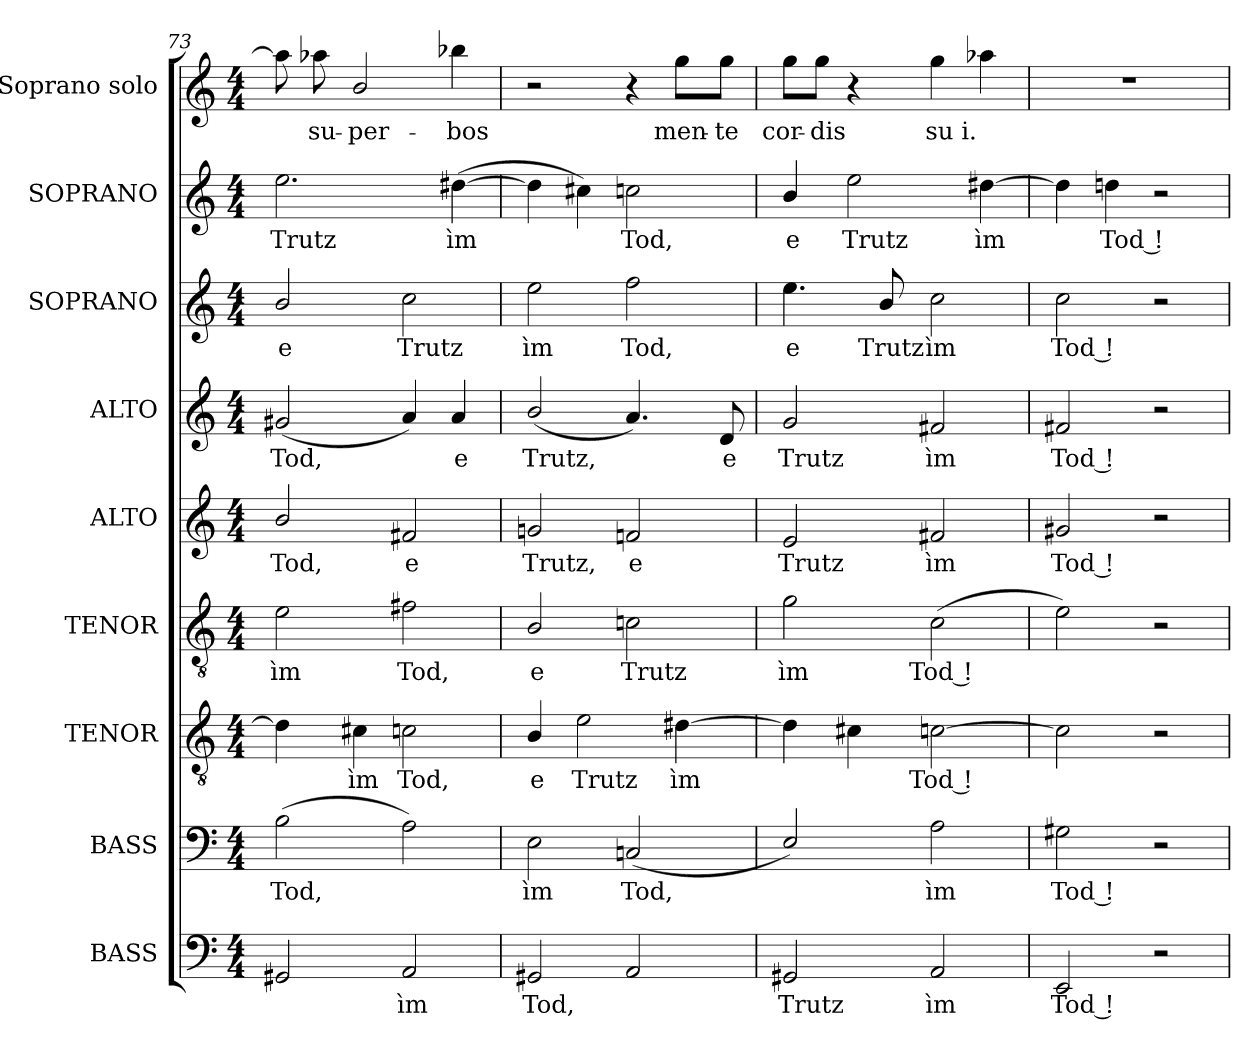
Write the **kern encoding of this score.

**kern	**text	**kern	**text	**kern	**text	**kern	**text	**kern	**text	**kern	**text	**kern	**text	**kern	**text	**kern	**text
*part9	*part9	*part8	*part8	*part7	*part7	*part6	*part6	*part5	*part5	*part4	*part4	*part3	*part3	*part2	*part2	*part1	*part1
*staff9	*staff9	*staff8	*staff8	*staff7	*staff7	*staff6	*staff6	*staff5	*staff5	*staff4	*staff4	*staff3	*staff3	*staff2	*staff2	*staff1	*staff1
*I"BASS	*	*I"BASS	*	*I"TENOR	*	*I"TENOR	*	*I"ALTO	*	*I"ALTO	*	*I"SOPRANO	*	*I"SOPRANO	*	*I"Soprano solo	*
*I'B.	*	*I'B.	*	*I'T.	*	*I'T.	*	*I'A.	*	*I'A.	*	*I'S.	*	*I'S.	*	*I'S.	*
*clefF4	*	*clefF4	*	*clefGv2	*	*clefGv2	*	*clefG2	*	*clefG2	*	*clefG2	*	*clefG2	*	*clefG2	*
*	*	*	*	*ITrd7c12	*	*ITrd7c12	*	*	*	*	*	*	*	*	*	*	*
*k[]	*	*k[]	*	*k[]	*	*k[]	*	*k[]	*	*k[]	*	*k[]	*	*k[]	*	*k[]	*
*M4/4	*	*M4/4	*	*M4/4	*	*M4/4	*	*M4/4	*	*M4/4	*	*M4/4	*	*M4/4	*	*M4/4	*
=73	=73	=73	=73	=73	=73	=73	=73	=73	=73	=73	=73	=73	=73	=73	=73	=73	=73
!	!	!	!LO:LY:b:color=#000000	!	!	!	!	!	!	!	!	!	!	!	!	!	!
!	!	!	!	!	!	!	!LO:LY:b:color=#000000	!	!	!	!	!	!	!	!	!	!
!	!	!	!	!	!	!	!	!	!LO:LY:b:color=#000000	!	!	!	!	!	!	!	!
!	!	!	!	!	!	!	!	!	!	!	!LO:LY:b:color=#000000	!	!	!	!	!	!
!	!	!	!	!	!	!	!	!	!	!	!	!	!LO:LY:b:color=#000000	!	!	!	!
!	!	!	!	!	!	!	!	!	!	!	!	!	!	!	!LO:LY:b:color=#000000	!	!
2GG#Xi/	.	(2Bi\	Tod,	4D#i\]	.	2Ei\	ìm	2bi/	Tod,	(2g#Xi/	Tod,	2bi/	e	2.eei\	Trutz	8aa-i\]	.
!	!	!	!	!	!	!	!	!	!	!	!	!	!	!	!	!	!LO:LY:b:color=#000000
.	.	.	.	.	.	.	.	.	.	.	.	.	.	.	.	8aa-Xi\	su-
!	!	!	!	!	!LO:LY:b:color=#000000	!	!	!	!	!	!	!	!	!	!	!	!
!	!	!	!	!	!	!	!	!	!	!	!	!	!	!	!	!	!LO:LY:b:color=#000000
.	.	.	.	4C#Xi\	ìm	.	.	.	.	.	.	.	.	.	.	2bi/	-per-
!	!LO:LY:b:color=#000000	!	!	!	!	!	!	!	!	!	!	!	!	!	!	!	!
!	!	!	!	!	!LO:LY:b:color=#000000	!	!	!	!	!	!	!	!	!	!	!	!
!	!	!	!	!	!	!	!LO:LY:b:color=#000000	!	!	!	!	!	!	!	!	!	!
!	!	!	!	!	!	!	!	!	!LO:LY:b:color=#000000	!	!	!	!	!	!	!	!
!	!	!	!	!	!	!	!	!	!	!	!	!	!LO:LY:b:color=#000000	!	!	!	!
2AAi/	ìm	2Ai\)	.	2Cni\	Tod,	2F#Xi\	Tod,	2f#Xi/	e	4ai/)	.	2cci\	Trutz	.	.	.	.
!	!	!	!	!	!	!	!	!	!	!	!LO:LY:b:color=#000000	!	!	!	!	!	!
!	!	!	!	!	!	!	!	!	!	!	!	!	!	!	!LO:LY:b:color=#000000	!	!
!	!	!	!	!	!	!	!	!	!	!	!	!	!	!	!	!	!LO:LY:b:color=#000000
.	.	.	.	.	.	.	.	.	.	4ai/	e	.	.	([>4dd#Xi\	ìm	4bb-Xi\	-bos
=74	=74	=74	=74	=74	=74	=74	=74	=74	=74	=74	=74	=74	=74	=74	=74	=74	=74
!	!LO:LY:b:color=#000000	!	!	!	!	!	!	!	!	!	!	!	!	!	!	!	!
!	!	!	!LO:LY:b:color=#000000	!	!	!	!	!	!	!	!	!	!	!	!	!	!
!	!	!	!	!	!LO:LY:b:color=#000000	!	!	!	!	!	!	!	!	!	!	!	!
!	!	!	!	!	!	!	!LO:LY:b:color=#000000	!	!	!	!	!	!	!	!	!	!
!	!	!	!	!	!	!	!	!	!LO:LY:b:color=#000000	!	!	!	!	!	!	!	!
!	!	!	!	!	!	!	!	!	!	!	!LO:LY:b:color=#000000	!	!	!	!	!	!
!	!	!	!	!	!	!	!	!	!	!	!	!	!LO:LY:b:color=#000000	!	!	!	!
2GG#Xi/	Tod,	2Ei\	ìm	4BBi/	e	2BBi/	e	2gni/	Trutz,	(2bi/	Trutz,	2eei\	ìm	4dd#i\]	.	2r	.
!	!	!	!	!	!LO:LY:b:color=#000000	!	!	!	!	!	!	!	!	!	!	!	!
.	.	.	.	2Ei\	Trutz	.	.	.	.	.	.	.	.	4cc#Xi\)	.	.	.
!	!	!	!LO:LY:b:color=#000000	!	!	!	!	!	!	!	!	!	!	!	!	!	!
!	!	!	!	!	!	!	!LO:LY:b:color=#000000	!	!	!	!	!	!	!	!	!	!
!	!	!	!	!	!	!	!	!	!LO:LY:b:color=#000000	!	!	!	!	!	!	!	!
!	!	!	!	!	!	!	!	!	!	!	!	!	!LO:LY:b:color=#000000	!	!	!	!
!	!	!	!	!	!	!	!	!	!	!	!	!	!	!	!LO:LY:b:color=#000000	!	!
2AAi/	.	(2Cni/	Tod,	.	.	2Cni\	Trutz	2fni/	e	4.ai/)	.	2ffi\	Tod,	2ccni\	Tod,	4r	.
!	!	!	!	!	!LO:LY:b:color=#000000	!	!	!	!	!	!	!	!	!	!	!	!
!	!	!	!	!	!	!	!	!	!	!	!	!	!	!	!	!	!LO:LY:b:color=#000000
.	.	.	.	[>4D#Xi\	ìm	.	.	.	.	.	.	.	.	.	.	8ggi\L	men-
!	!	!	!	!	!	!	!	!	!	!	!LO:LY:b:color=#000000	!	!	!	!	!	!
!	!	!	!	!	!	!	!	!	!	!	!	!	!	!	!	!	!LO:LY:b:color=#000000
.	.	.	.	.	.	.	.	.	.	8di/	e	.	.	.	.	8ggi\J	-te
=75	=75	=75	=75	=75	=75	=75	=75	=75	=75	=75	=75	=75	=75	=75	=75	=75	=75
!	!LO:LY:b:color=#000000	!	!	!	!	!	!	!	!	!	!	!	!	!	!	!	!
!	!	!	!	!	!	!	!LO:LY:b:color=#000000	!	!	!	!	!	!	!	!	!	!
!	!	!	!	!	!	!	!	!	!LO:LY:b:color=#000000	!	!	!	!	!	!	!	!
!	!	!	!	!	!	!	!	!	!	!	!LO:LY:b:color=#000000	!	!	!	!	!	!
!	!	!	!	!	!	!	!	!	!	!	!	!	!LO:LY:b:color=#000000	!	!	!	!
!	!	!	!	!	!	!	!	!	!	!	!	!	!	!	!LO:LY:b:color=#000000	!	!
!	!	!	!	!	!	!	!	!	!	!	!	!	!	!	!	!	!LO:LY:b:color=#000000
2GG#Xi/	Trutz	2Ei/)	.	4D#i\]	.	2Gi\	ìm	2ei/	Trutz	2gi/	Trutz	4.eei\	e	4bi/	e	8ggi\L	cor-
!	!	!	!	!	!	!	!	!	!	!	!	!	!	!	!	!	!LO:LY:b:color=#000000
.	.	.	.	.	.	.	.	.	.	.	.	.	.	.	.	8ggi\J	-dis
!	!	!	!	!	!	!	!	!	!	!	!	!	!	!	!LO:LY:b:color=#000000	!	!
.	.	.	.	4C#Xi\	.	.	.	.	.	.	.	.	.	2eei\	Trutz	4r	.
!	!	!	!	!	!	!	!	!	!	!	!	!	!LO:LY:b:color=#000000	!	!	!	!
.	.	.	.	.	.	.	.	.	.	.	.	8bi/	Trutz	.	.	.	.
!	!LO:LY:b:color=#000000	!	!	!	!	!	!	!	!	!	!	!	!	!	!	!	!
!	!	!	!LO:LY:b:color=#000000	!	!	!	!	!	!	!	!	!	!	!	!	!	!
!	!	!	!	!	!LO:LY:b:color=#000000	!	!	!	!	!	!	!	!	!	!	!	!
!	!	!	!	!	!	!	!LO:LY:b:color=#000000	!	!	!	!	!	!	!	!	!	!
!	!	!	!	!	!	!	!	!	!LO:LY:b:color=#000000	!	!	!	!	!	!	!	!
!	!	!	!	!	!	!	!	!	!	!	!LO:LY:b:color=#000000	!	!	!	!	!	!
!	!	!	!	!	!	!	!	!	!	!	!	!	!LO:LY:b:color=#000000	!	!	!	!
!	!	!	!	!	!	!	!	!	!	!	!	!	!	!	!	!	!LO:LY:b:color=#000000
2AAi/	ìm	2Ai\	ìm	[>2Cni\	Tod !	(2Ci\	Tod !	2f#Xi/	ìm	2f#Xi/	ìm	2cci\	ìm	.	.	4ggi\	su
!	!	!	!	!	!	!	!	!	!	!	!	!	!	!	!LO:LY:b:color=#000000	!	!
!	!	!	!	!	!	!	!	!	!	!	!	!	!	!	!	!	!LO:LY:b:color=#000000
.	.	.	.	.	.	.	.	.	.	.	.	.	.	[>4dd#Xi\	ìm	4aa-Xi\	i.
=76	=76	=76	=76	=76	=76	=76	=76	=76	=76	=76	=76	=76	=76	=76	=76	=76	=76
!	!LO:LY:b:color=#000000	!	!	!	!	!	!	!	!	!	!	!	!	!	!	!	!
!	!	!	!LO:LY:b:color=#000000	!	!	!	!	!	!	!	!	!	!	!	!	!	!
!	!	!	!	!	!	!	!	!	!LO:LY:b:color=#000000	!	!	!	!	!	!	!	!
!	!	!	!	!	!	!	!	!	!	!	!LO:LY:b:color=#000000	!	!	!	!	!	!
!	!	!	!	!	!	!	!	!	!	!	!	!	!LO:LY:b:color=#000000	!	!	!	!
2EEi/	Tod !	2G#Xi\	Tod !	2Ci\]	.	2Ei\)	.	2g#Xi/	Tod !	2f#Xi/	Tod !	2cci\	Tod !	4dd#i\]	.	1r	.
!	!	!	!	!	!	!	!	!	!	!	!	!	!	!	!LO:LY:b:color=#000000	!	!
.	.	.	.	.	.	.	.	.	.	.	.	.	.	4ddni\	Tod !	.	.
2r	.	2r	.	2r	.	2r	.	2r	.	2r	.	2r	.	2r	.	.	.
=	=	=	=	=	=	=	=	=	=	=	=	=	=	=	=	=	=
*-	*-	*-	*-	*-	*-	*-	*-	*-	*-	*-	*-	*-	*-	*-	*-	*-	*-
